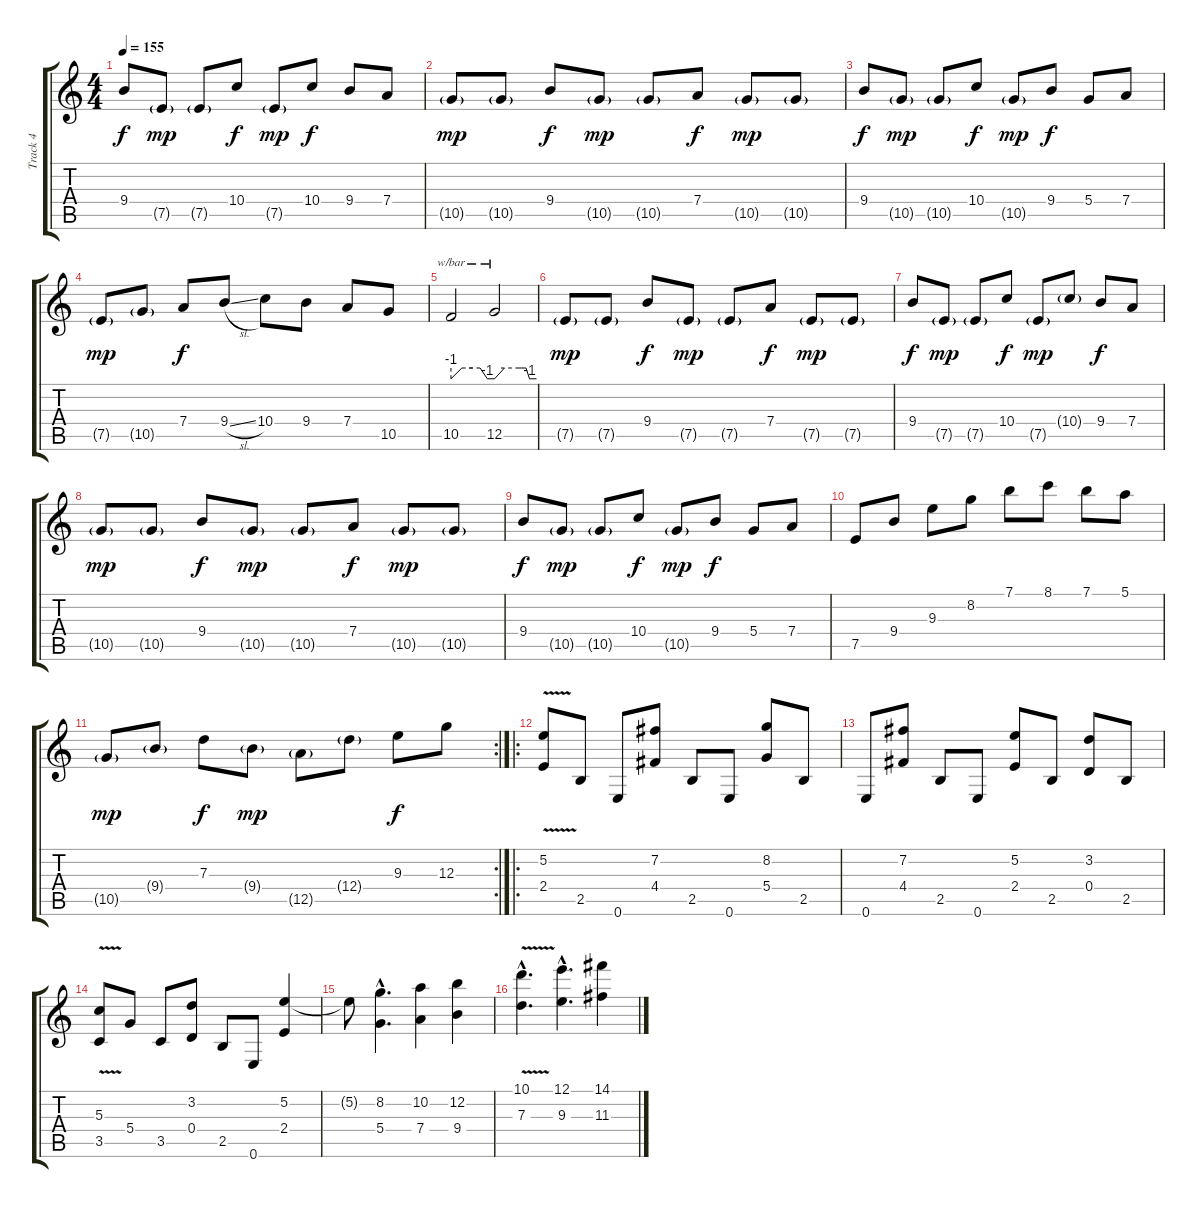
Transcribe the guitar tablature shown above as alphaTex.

\track ("Track 4" "Track 4") {instrument overdrivenguitar}
\staff {score tabs}
\tuning (E4 B3 G3 D3 A2 E2) {hide}
\ts (4 4)
\tempo 155
\clef g2
\ks c
9.4.8{dy f} 7.5{g}.8{dy mp} 7.5{g}.8 10.4.8{dy f} 7.5{g}.8{dy mp} 10.4.8{dy f} 9.4.8 7.4.8 |
10.5{g}.8{dy mp} 10.5{g}.8 9.4.8{dy f} 10.5{g}.8{dy mp} 10.5{g}.8 7.4.8{dy f} 10.5{g}.8{dy mp} 10.5{g}.8 |
9.4.8{dy f} 10.5{g}.8{dy mp} 10.5{g}.8 10.4.8{dy f} 10.5{g}.8{dy mp} 9.4.8{dy f} 5.4.8 7.4.8 |
7.5{g}.8{dy mp} 10.5{g}.8 7.4.8{dy f} 9.4{sl}.8 10.4.8 9.4.8 7.4.8 10.5.8 |
10.5.2{tbe (custom default 0 -4 15 0 30 0 40 0 50 -4 55 -4 60 -4)} 12.5.2{tbe (custom default 0 -4 14 0 35 0 39 0 45 0 50 -4 55 -4 60 -4)} |
7.5{g}.8{dy mp} 7.5{g}.8 9.4.8{dy f} 7.5{g}.8{dy mp} 7.5{g}.8 7.4.8{dy f} 7.5{g}.8{dy mp} 7.5{g}.8 |
9.4.8{dy f} 7.5{g}.8{dy mp} 7.5{g}.8 10.4.8{dy f} 7.5{g}.8{dy mp} 10.4{g}.8 9.4.8{dy f} 7.4.8 |
10.5{g}.8{dy mp} 10.5{g}.8 9.4.8{dy f} 10.5{g}.8{dy mp} 10.5{g}.8 7.4.8{dy f} 10.5{g}.8{dy mp} 10.5{g}.8 |
9.4.8{dy f} 10.5{g}.8{dy mp} 10.5{g}.8 10.4.8{dy f} 10.5{g}.8{dy mp} 9.4.8{dy f} 5.4.8 7.4.8 |
7.5.8 9.4.8 9.3.8 8.2.8 7.1.8 8.1.8 7.1.8 5.1.8 |
\rc 2
10.5{g}.8{dy mp} 9.4{g}.8 7.3.8{dy f} 9.4{g}.8{dy mp} 12.5{g}.8 12.4{g}.8 9.3.8{dy f} 12.3.8 |
\ro
(5.2{v} 2.4).8{instrument overdrivenguitar} 2.5.8 0.6.8 (7.2 4.4).8 2.5.8 0.6.8 (8.2 5.4).8 2.5.8 |
0.6.8 (7.2 4.4).8 2.5.8 0.6.8 (5.2 2.4).8 2.5.8 (3.2 0.4).8 2.5.8 |
(5.3{v} 3.5).8 5.4.8 3.5.8 (3.2 0.4).8 2.5.8 0.6.8 (5.2 2.4).4 |
5.2{t}.8 (8.2{hac} 5.4{hac}).4{d} (10.2 7.4).4 (12.2 9.4).4 |
(10.1{v hac} 7.3{hac}).4{d} (12.1{hac} 9.3{hac}).4{d} (14.1 11.3).4
